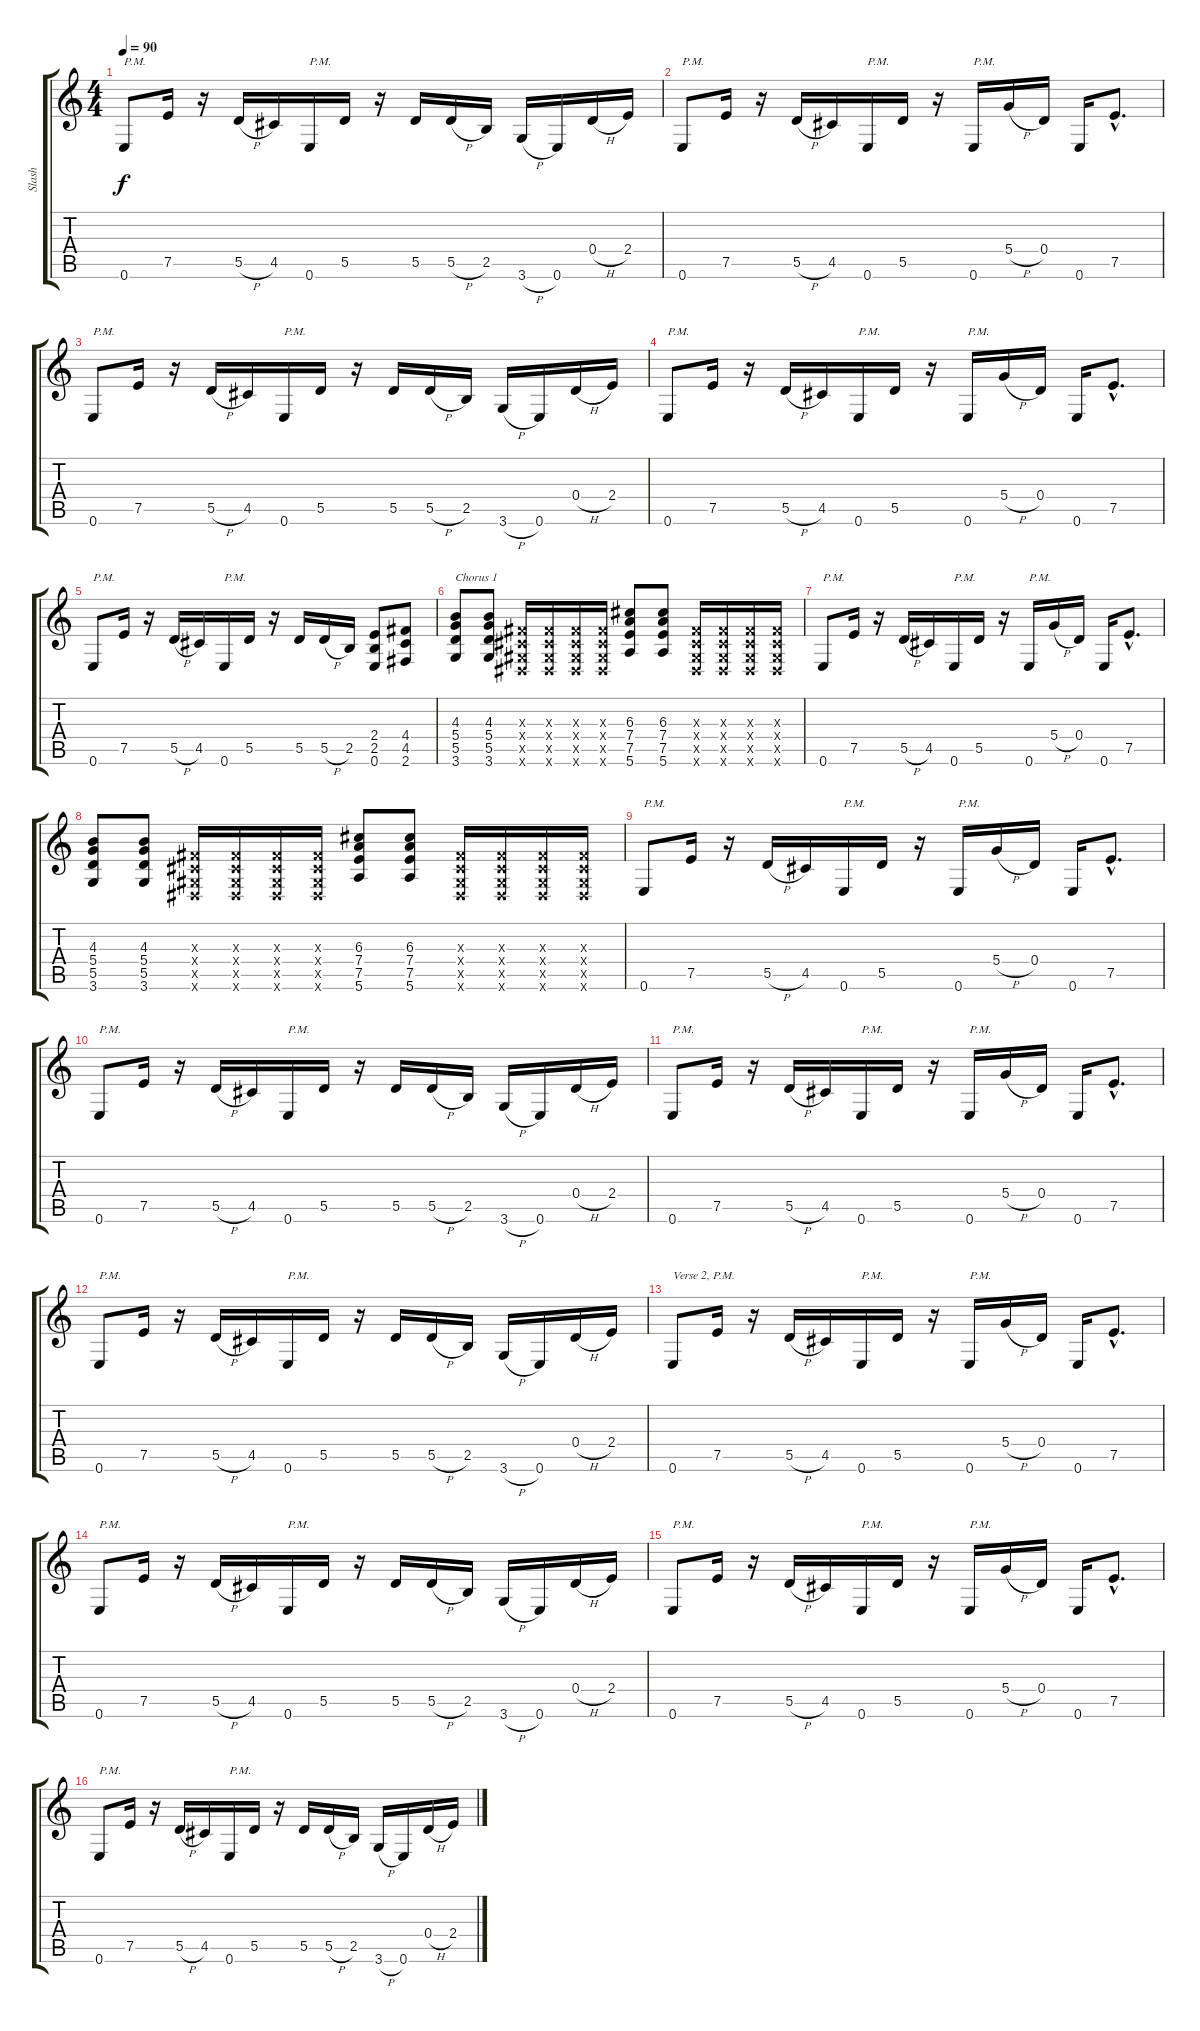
\track ("Slash" "Slash") {instrument overdrivenguitar}
\staff {score tabs}
\tuning (E4 B3 G3 D3 A2 E2) {hide}
\ts (4 4)
\tempo 90
\clef g2
\ks c
0.6.8{txt "P.M." dy f} 7.5.16 r.16 5.5{h}.16 4.5.16 0.6.16{txt "P.M."} 5.5.16 r.16 5.5.16 5.5{h}.16 2.5.16 3.6{h}.16 0.6.16 0.4{h}.16 2.4.16 |
0.6.8{txt "P.M."} 7.5.16 r.16 5.5{h}.16 4.5.16 0.6.16{txt "P.M."} 5.5.16 r.16 0.6.16{txt "P.M."} 5.4{h}.16 0.4.16 0.6.16 7.5{hac}.8{d} |
0.6.8{txt "P.M."} 7.5.16 r.16 5.5{h}.16 4.5.16 0.6.16{txt "P.M."} 5.5.16 r.16 5.5.16 5.5{h}.16 2.5.16 3.6{h}.16 0.6.16 0.4{h}.16 2.4.16 |
0.6.8{txt "P.M."} 7.5.16 r.16 5.5{h}.16 4.5.16 0.6.16{txt "P.M."} 5.5.16 r.16 0.6.16{txt "P.M."} 5.4{h}.16 0.4.16 0.6.16 7.5{hac}.8{d} |
0.6.8{txt "P.M."} 7.5.16 r.16 5.5{h}.16 4.5.16 0.6.16{txt "P.M."} 5.5.16 r.16 5.5.16 5.5{h}.16 2.5.16 (2.4 2.5 0.6).8 (4.4 4.5 2.6).8 |
(4.3 5.4 5.5 3.6).8{txt "Chorus 1"} (4.3 5.4 5.5 3.6).8 (-1.3{x} -1.4{x} -1.5{x} -1.6{x}).16 (-1.3{x} -1.4{x} -1.5{x} -1.6{x}).16 (-1.3{x} -1.4{x} -1.5{x} -1.6{x}).16 (-1.3{x} -1.4{x} -1.5{x} -1.6{x}).16 (6.3 7.4 7.5 5.6).8 (6.3 7.4 7.5 5.6).8 (-1.3{x} -1.4{x} -1.5{x} -1.6{x}).16 (-1.3{x} -1.4{x} -1.5{x} -1.6{x}).16 (-1.3{x} -1.4{x} -1.5{x} -1.6{x}).16 (-1.3{x} -1.4{x} -1.5{x} -1.6{x}).16 |
0.6.8{txt "P.M."} 7.5.16 r.16 5.5{h}.16 4.5.16 0.6.16{txt "P.M."} 5.5.16 r.16 0.6.16{txt "P.M."} 5.4{h}.16 0.4.16 0.6.16 7.5{hac}.8{d} |
(4.3 5.4 5.5 3.6).8 (4.3 5.4 5.5 3.6).8 (-1.3{x} -1.4{x} -1.5{x} -1.6{x}).16 (-1.3{x} -1.4{x} -1.5{x} -1.6{x}).16 (-1.3{x} -1.4{x} -1.5{x} -1.6{x}).16 (-1.3{x} -1.4{x} -1.5{x} -1.6{x}).16 (6.3 7.4 7.5 5.6).8 (6.3 7.4 7.5 5.6).8 (-1.3{x} -1.4{x} -1.5{x} -1.6{x}).16 (-1.3{x} -1.4{x} -1.5{x} -1.6{x}).16 (-1.3{x} -1.4{x} -1.5{x} -1.6{x}).16 (-1.3{x} -1.4{x} -1.5{x} -1.6{x}).16 |
0.6.8{txt "P.M."} 7.5.16 r.16 5.5{h}.16 4.5.16 0.6.16{txt "P.M."} 5.5.16 r.16 0.6.16{txt "P.M."} 5.4{h}.16 0.4.16 0.6.16 7.5{hac}.8{d} |
0.6.8{txt "P.M."} 7.5.16 r.16 5.5{h}.16 4.5.16 0.6.16{txt "P.M."} 5.5.16 r.16 5.5.16 5.5{h}.16 2.5.16 3.6{h}.16 0.6.16 0.4{h}.16 2.4.16 |
0.6.8{txt "P.M."} 7.5.16 r.16 5.5{h}.16 4.5.16 0.6.16{txt "P.M."} 5.5.16 r.16 0.6.16{txt "P.M."} 5.4{h}.16 0.4.16 0.6.16 7.5{hac}.8{d} |
0.6.8{txt "P.M."} 7.5.16 r.16 5.5{h}.16 4.5.16 0.6.16{txt "P.M."} 5.5.16 r.16 5.5.16 5.5{h}.16 2.5.16 3.6{h}.16 0.6.16 0.4{h}.16 2.4.16 |
0.6.8{txt "Verse 2, P.M."} 7.5.16 r.16 5.5{h}.16 4.5.16 0.6.16{txt "P.M."} 5.5.16 r.16 0.6.16{txt "P.M."} 5.4{h}.16 0.4.16 0.6.16 7.5{hac}.8{d} |
0.6.8{txt "P.M."} 7.5.16 r.16 5.5{h}.16 4.5.16 0.6.16{txt "P.M."} 5.5.16 r.16 5.5.16 5.5{h}.16 2.5.16 3.6{h}.16 0.6.16 0.4{h}.16 2.4.16 |
0.6.8{txt "P.M."} 7.5.16 r.16 5.5{h}.16 4.5.16 0.6.16{txt "P.M."} 5.5.16 r.16 0.6.16{txt "P.M."} 5.4{h}.16 0.4.16 0.6.16 7.5{hac}.8{d} |
0.6.8{txt "P.M."} 7.5.16 r.16 5.5{h}.16 4.5.16 0.6.16{txt "P.M."} 5.5.16 r.16 5.5.16 5.5{h}.16 2.5.16 3.6{h}.16 0.6.16 0.4{h}.16 2.4.16
